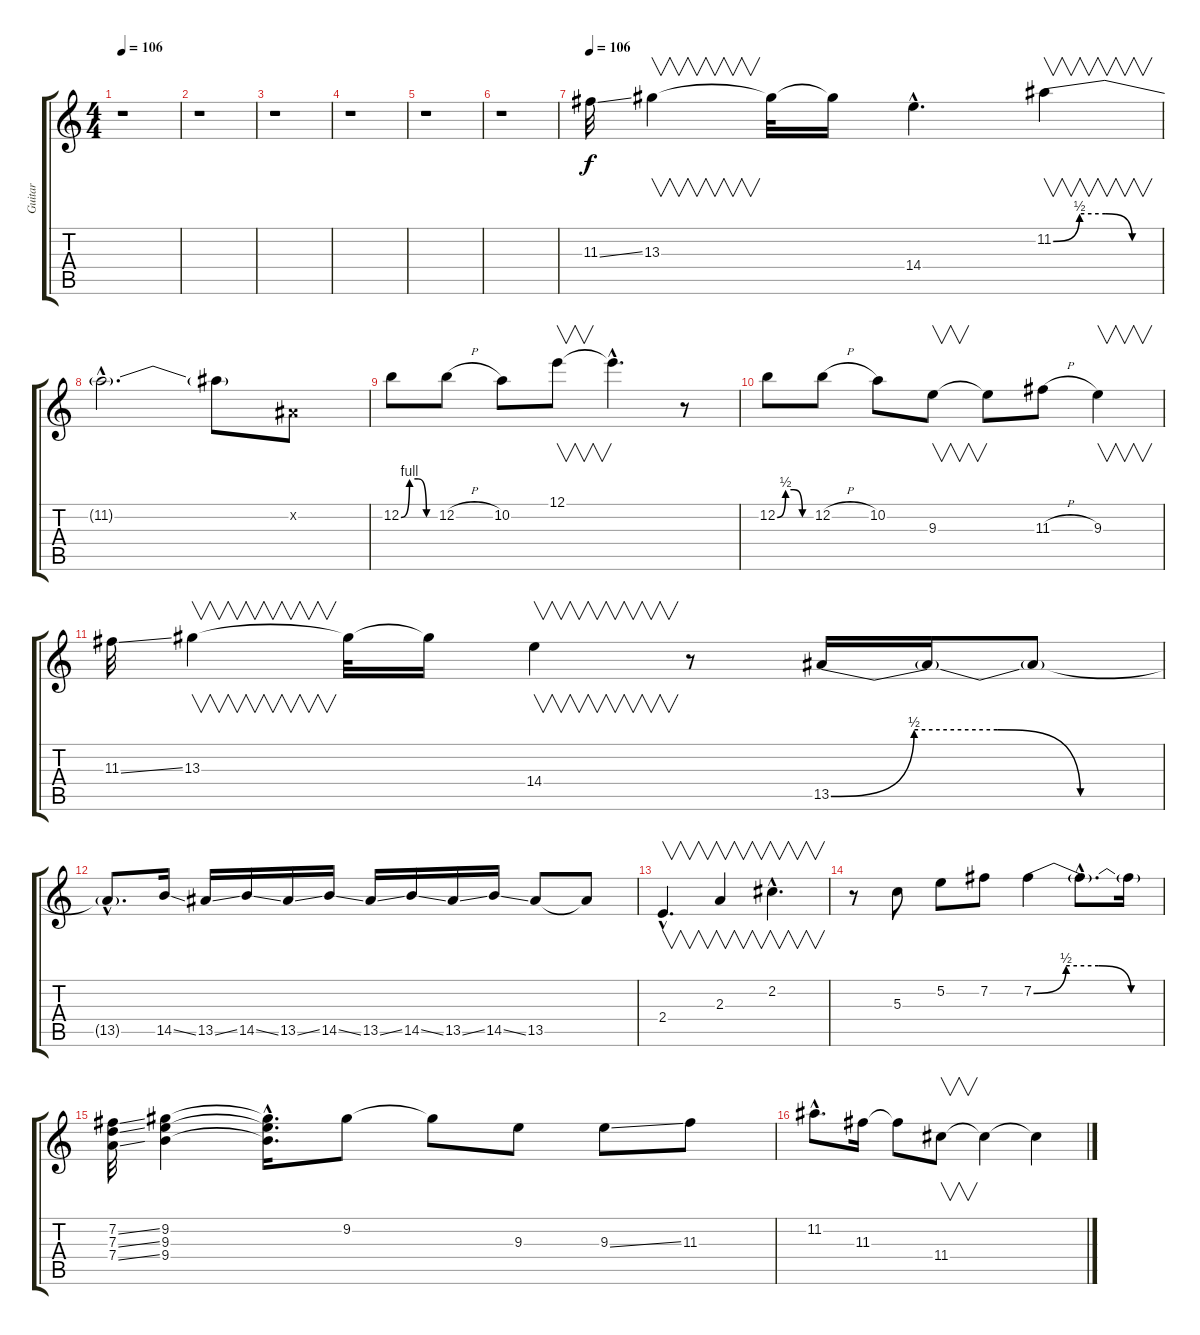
\track ("Guitar" "Guitar") {instrument overdrivenguitar}
\staff {score tabs}
\tuning (E4 B3 G3 D3 A2 E2) {hide}
\ts (4 4)
\tempo 106
\clef g2
\ks c
r.1{dy f} |
r.1 |
r.1 |
r.1 |
r.1 |
r.1 |
\tempo 106
11.3{ss}.32 13.3.4{v} 13.3{t}.32 13.3{t}.16 14.4{hac}.4{d} 11.2{be (custom 0 0 15 2 30 2 45 0 60 0)}.4{v} |
11.2{hac t}.2{d} 11.2{t}.8 -1.2{x}.8 |
12.2{be (custom 0 0 15 4 30 4 45 0 60 0)}.8 12.2{h}.8 10.2.8 12.1.8{v} 12.1{hac t}.4{d} r.8 |
12.2{be (custom 0 0 15 2 30 2 45 0 60 0)}.8 12.2{h}.8 10.2.8 9.3.8{v} 9.3{t}.8 11.3{h}.8 9.3.4{v} |
11.3{ss}.32 13.3.4{v} 13.3{t}.32 13.3{t}.16 14.4.4{v} r.8 13.5{be (custom 0 0 15 2 30 2 45 0 60 0)}.16 13.5{t}.16 13.5{t}.8 |
13.5{hac t}.8{d} 14.5{ss}.16 13.5{ss}.16 14.5{ss}.16 13.5{ss}.16 14.5{ss}.16 13.5{ss}.16 14.5{ss}.16 13.5{ss}.16 14.5{ss}.16 13.5.8 13.5{t}.8 |
2.4{hac}.4{v d} 2.3.4{v} 2.2{hac}.4{v d} |
r.8 5.3.8 5.2.8 7.2.8 7.2{be (custom 0 0 15 2 30 2 45 0 60 0)}.4 7.2{hac t}.8{d} 7.2{t}.16 |
(7.2{ss} 7.3{ss} 7.4{ss}).32 (9.2 9.3 9.4).4 (9.2{hac t} 9.3{hac t} 9.4{hac t}).16{d} 9.2.8 9.2{t}.8 9.3.8 9.3{ss}.8 11.3.8 |
11.2{hac}.8{d} 11.3.16 11.3{t}.8 11.4.8{v} 11.4{t}.4 11.4{t}.4
